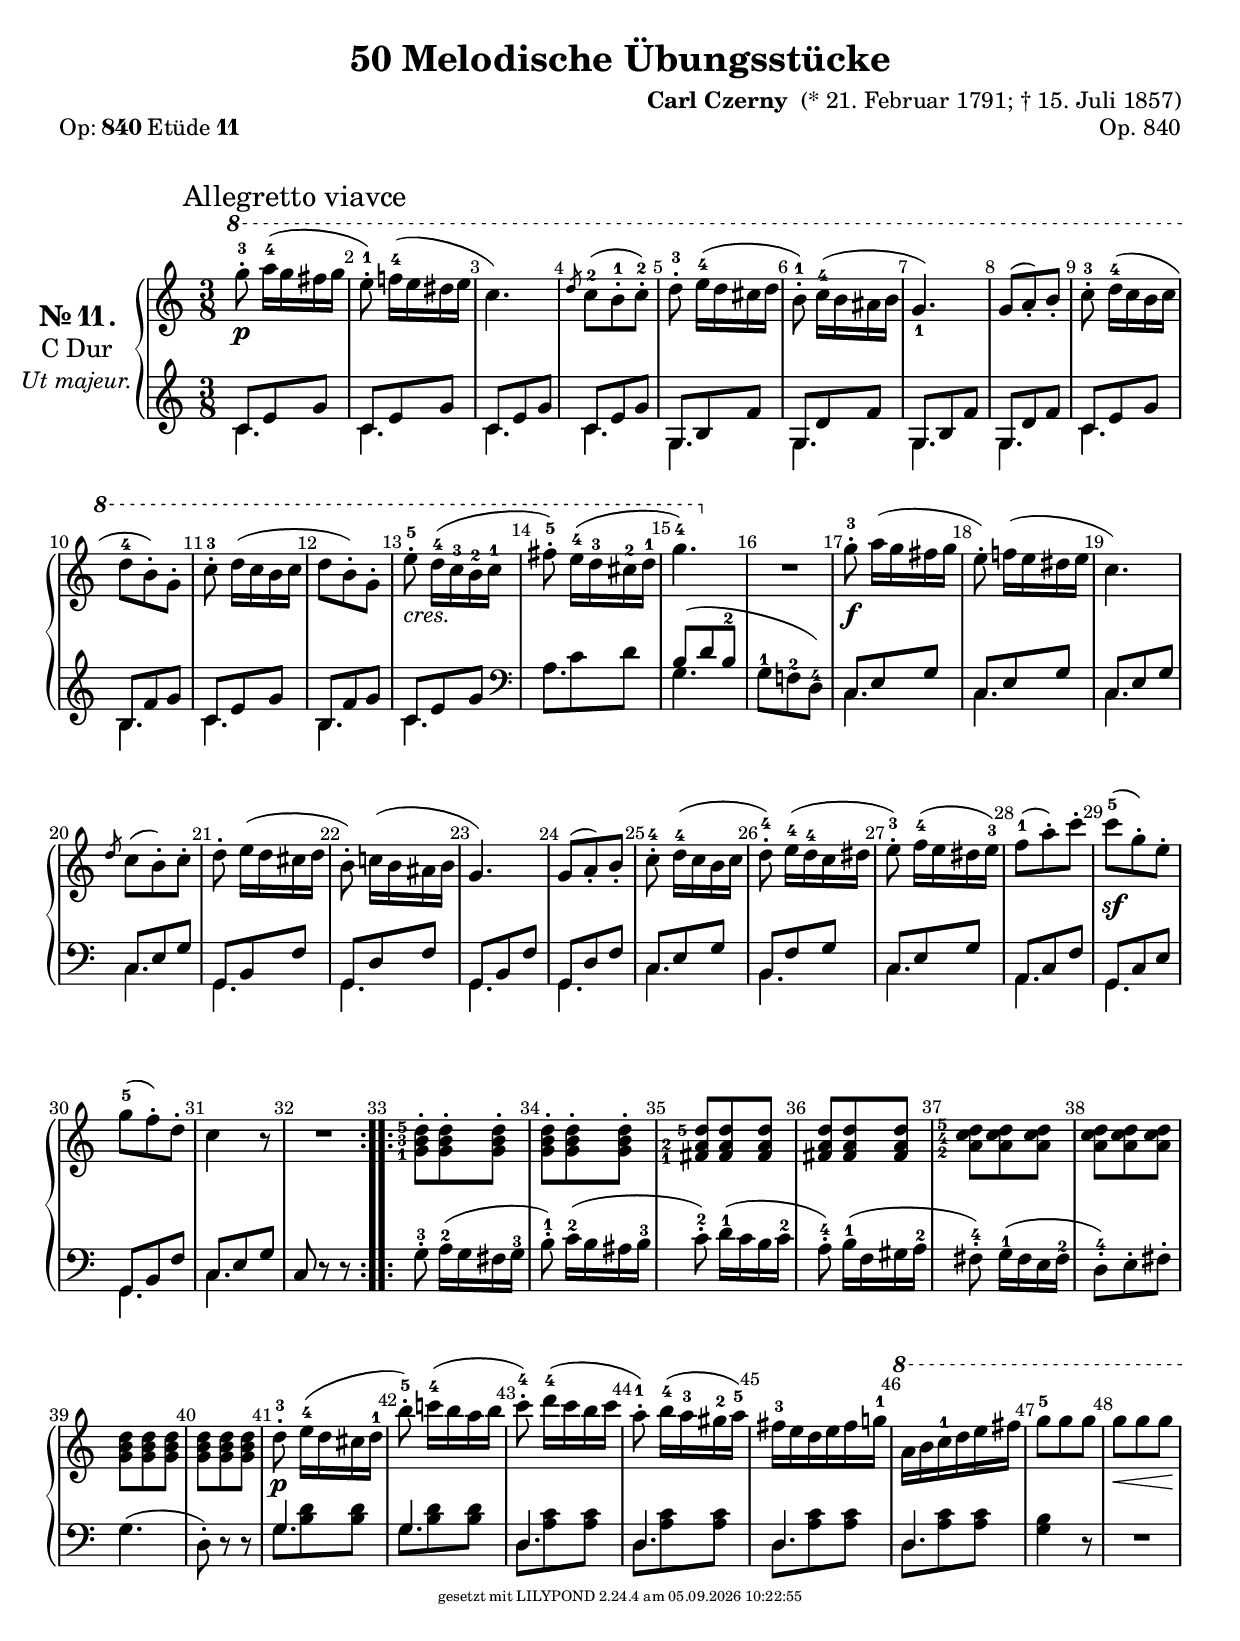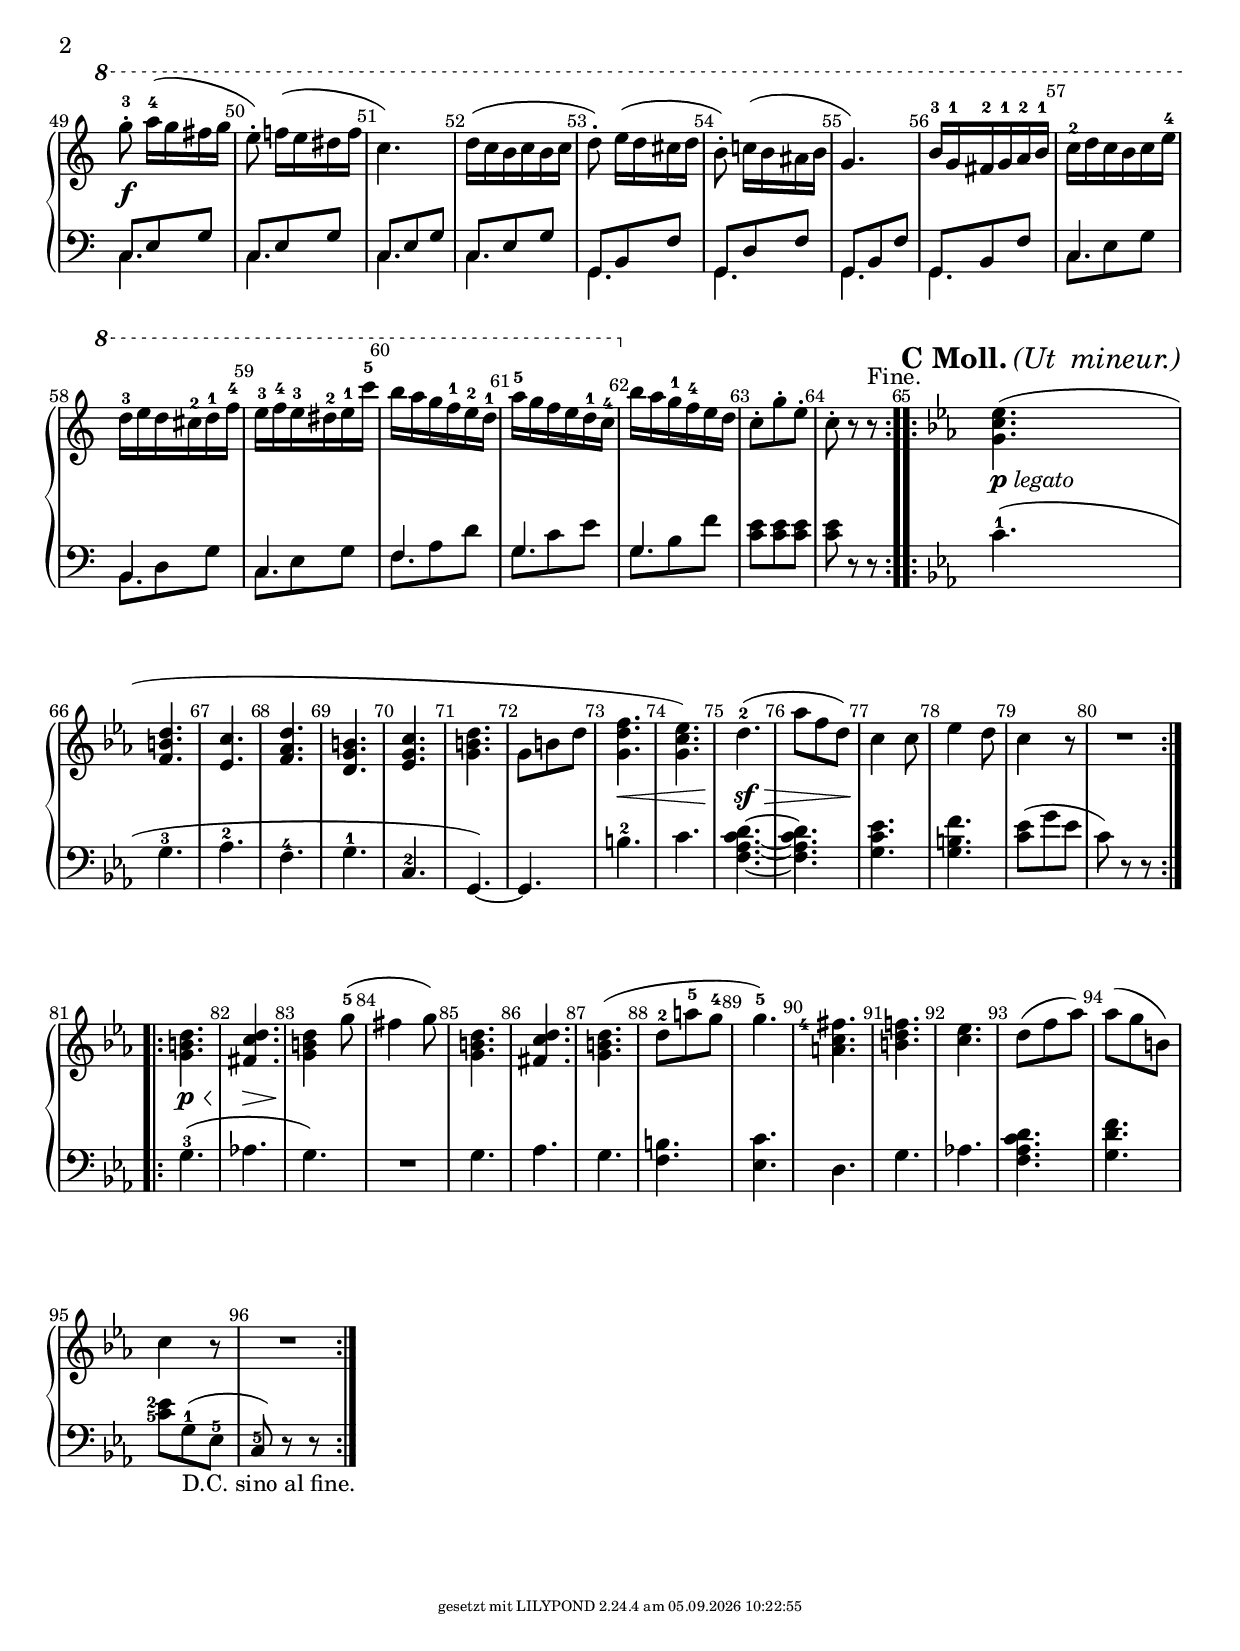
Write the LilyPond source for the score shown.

\version "2.19.37"

\language "deutsch"

\include "Papier+Layout.ly"
\version "2.19.32"

%% http://lsr.dsi.unimi.it/LSR/Item?id=654
%% http://lsr.di.unimi.it//LSR/Item?id=654
%% see also http://lilypond.org/doc/v2.18/Documentation/notation/short-repeats

%%%%%%%%%%%%%%%%%%%%%%%%%%%%%%%%%%%%%%%%%%%%%%%%%%%%%%%%%%%%%%%%%%%%%%%%%%%%%%%%%%%%%%%%%%
% LSR workaround:

%%%%%%%%%%%%%%%%%%%%%%%%%%%%%%%%%%%%%%%%%%%%%%%%%%%%%%%%%%%%%%%%%%%%%%%%%%%%%%%%%%%%%%%%%%

%% version 2013/05/11
%% for lilypond 2.18 or higher
%% last changes : - \changePitch : a single s as the last event of newnotes parameter
%%                   will give you the ending rests of the pattern (if there), and two s
%%                   also the beginning ones. If pattern ends with a note, a single
%%                   ending s will have no effects.
%%                - Is now \language independant (no more #{ c #})
%%                - new algorithm for make-notes-list, change-pitch
%%                  and has-notes? (shorter and safer)
%%
%%%%%%%%%%%%%%%%%%%%%%%%% some utility functions %%%%%%%%%%%%%%%%%%%%%

#(define (name-of music)
 (ly:music-property music 'name))

#(define (has-notes? music)
"Return true if there is at least one note in `music, false otherwise."
 (or (eq? (name-of music) 'NoteEvent)
     (let ((e (ly:music-property music 'element)))
        (and (ly:music? e)
             (has-notes? e)))
     (let loop ((es (ly:music-property music 'elements)))
        (and (pair? es)
             (or (has-notes? (car es))
                 (loop (cdr es)))))))

%% An EventChord is sometimes used as a wrapper in Lilypond, so we have to check
%% if a chord is a standard chord with notes. We could have used has-notes? but
%% this version is perhaps more efficient.
%% Optional events name like 'RestEvent can be included.
#(define (note-or-chord? music . otherEvent)
"Is music a note or a chord with notes ?"
(let ((name (name-of music)))
 (or (memq name (cons 'NoteEvent otherEvent))
     (and (eq? name 'EventChord)  ; have this chord at least one note ?
          (let loop ((es (ly:music-property music 'elements)))
             (and (pair? es)
                  (or (eq? (name-of (car es)) 'NoteEvent)
                      (loop (cdr es)))))))))

#(define (expand-q-chords music); for q chords : see chord-repetition-init.ly
(expand-repeat-chords! (list 'rhythmic-event) music))

#(define (clean-music mus)
"Try to reduce the number of sequential music"
(let ((name (ly:music-property mus 'name)))
  (cond
    ((eq? name 'SequentialMusic)
       (ly:music-set-property! mus 'elements (fold-right
          (lambda (evt prev-list)
            (if (eq? (name-of evt) 'SequentialMusic)
              (append (ly:music-property (clean-music evt) 'elements) prev-list)
              (cons (clean-music evt) prev-list)))
          '()
          (ly:music-property mus 'elements))))
    ((eq? name 'SimultaneousMusic)
       (ly:music-set-property! mus 'elements
                (map clean-music (ly:music-property mus 'elements))))
    ((memq name (list 'RelativeOctaveMusic 'UnrelativableMusic))
         (ly:music-set-property! mus 'element (clean-music
                  (ly:music-property mus 'element)))))
 mus))

%%%%%%%%%%%%%%%%%%%%%%%%%%%%% changePitch %%%%%%%%%%%%%%%%%%%%%%%%%%%%%%
#(define cPInsertInPattern (gensym))
#(define cPSamePitch (gensym))
#(define cPSamePitchEnd (gensym))
#(define cPPatternEnd (gensym))

#(define (make-notes-list music)
"Make a list with each element will be of one of these types :
  1- a note, a chord, a rest
  2- an integer, indicating the number of notes to skip in pattern ( The user will
     indicate that, by a corresponding number of skips (s or \\skip) in `newnotes 
     parameter of \\changePitch )
  3- a list of musics, to be inserted between 2 notes of pattern, and added with
     the \\insert function, inside `newnotes"
(let ((res '())     ; the list to fill
      (prev #f))
  (define (fill-notes-list evt)
    (let ((tags (ly:music-property evt 'tags))
          (name (name-of evt)))
      (cond
        ((memq cPInsertInPattern tags)             ; a music added by \insert
            (ly:music-set-property! evt 'tags
                          (delq cPInsertInPattern tags))     ; remove the tag
            (if (integer? prev)(set! res (cons prev res)))
            (set! prev (if (pair? prev)(cons evt prev)(list evt))))  ; a list
         ((memq name (list 'SkipEvent 'SkipMusic))
            (if (pair? prev)(set! res (cons prev res))) ; keep the reverse order
            (set! prev (if (integer? prev) (1+ prev) 1)))
       ; ((memq name (list 'EventChord 'NoteEvent 'RestEvent))
         ((note-or-chord? evt 'RestEvent) ; a note, a chord, or a rest
            (if (or (pair? prev)(integer? prev))(set! res (cons prev res)))
            (set! prev evt)
            (set! res (cons evt res)))
         (else
          (let ((elt (ly:music-property evt 'element))
                (elts (ly:music-property evt 'elements)))
            (if (ly:music? elt) (fill-notes-list elt))
            (if (pair? elts)(for-each fill-notes-list elts)))))))
(fill-notes-list music)
(if (or (pair? prev)(integer? prev))(set! res (cons prev res)))
(reverse res)))

%%%%%%%%%%%%  used inside the inner function change-one-note
#(define (copy-duration from to)  ; from and to as EventChord or NoteEvent
(let ((max-dur #f)); in theory, 2 notes in a chord can have a different duration
  (music-map (lambda (x)            ; get main duration from `from
              (let ((dur (ly:music-property x 'duration)))
               (if (and (ly:duration? dur)
                        (or (not max-dur)
                            (ly:duration<? max-dur dur))); take the greater
                 (set! max-dur dur))
                 x))
              from)
  (music-map (lambda (x)            ; set duration to duration of `to
               (if (ly:duration? (ly:music-property x 'duration))
                  (ly:music-set-property! x 'duration max-dur))
               x)
             to)))

#(define (copy-arti from to) ; from and to as EventChord or NoteEvent
(let* ((es-from (ly:music-property from 'elements))
       (es-to (ly:music-property to 'elements))
       (arti-from (if (null? es-from)
                    (ly:music-property from 'articulations)
                    (filter
                      (lambda(x)
                        (not (ly:duration? (ly:music-property x 'duration))))
                      es-from))))
  (if (null? es-to)                       ; NoteEvent
    (ly:music-set-property! to 'articulations
              (append (ly:music-property to 'articulations) arti-from))
    (ly:music-set-property! to 'elements  ; EventChord
              (append es-to arti-from)))
  ; copy also 'tags and 'to-relative-callback
  (ly:music-set-property! to 'tags
    (append (ly:music-property from 'tags)(ly:music-property to 'tags)))
   (if (null? es-to)
      (ly:music-set-property! to 'to-relative-callback
          (ly:music-property from 'to-relative-callback))
      (begin
        (ly:music-set-property! to 'to-relative-callback
            ly:music-sequence::event-chord-relative-callback)
        (ly:music-set-property! (car es-to) 'to-relative-callback
            (ly:music-property from 'to-relative-callback))))
    ))

%% del-arti is called for all notes but the first of a \samePitch section.
#(define (del-arti note-or-chord)
(ly:music-set-property! note-or-chord 'articulations '())
(ly:music-set-property! note-or-chord 'elements
  (filter (lambda(x)
              (and (ly:duration? (ly:music-property x 'duration))
                   (ly:music-set-property! x 'articulations '())))
          (ly:music-property note-or-chord 'elements))) ; can be empty
(music-map  ;; del all caution accidentals
  (lambda(x)(if (eq? (name-of x) 'NoteEvent) (begin
               (ly:music-set-property! x 'force-accidental #f)
               (ly:music-set-property! x 'cautionary #f)))
             x)
  note-or-chord))

#(define (change-pitch pattern newnotes)
"The scheme function of \\changePitch, `pattern and `newnotes as music."
(let ((seq-list '())           ; list of transformed patterns
      (skip-notnote-event? #f) ; #t if a \skip or an \insert is found in newnotes
      (same-pitch-section? #f) ; #t if we are in the 2nd pattern note of a\samePitch section
      ;(dummy-note #{ c4 #})    ; \language dependant -:(
      (dummy-note (make-music 'NoteEvent ; to avoid pbs with pattern without any notes
                              'duration (ly:make-duration 2 0 1) ;
                              'pitch (ly:make-pitch -1 0 0))) ;
      (pattern2 #{ $pattern \tag #cPPatternEnd s4 #}) ; to detect the end of pattern
      (last-notes-list #f))    ; buffer
 (set! seq-list (cdr  ; skip dummy notes
  ;;;;;;;;;;;;;;;;;;;;;;;;;;;;;;;;;;; loop ;;;;;;;;;;;;;;;;;;;;;;;;;;;;;;;;;;;;;;;;;;;;;;;
  (let loop ((notes-list (cons dummy-note (make-notes-list newnotes))); see make-notes-list
             (pat-list (cons dummy-note (circular-list pattern2)))
             (res '())) ; the list to fill
    (if (or (null? notes-list)(null? pat-list)) ; pat-list may be a regular list in the loop
      (reverse res)               ;;;;;; return the list in the right order
      (let ((x (car notes-list))  ;;;;;; go deeper, taking 1st elt of each lists
            (evt (ly:music-deep-copy (car pat-list))))
       (cond
       ;;;;;;;;;;;;;;;;;;;;;;;;;;;;;;;;;;;;;;;;;;;;;
        ((pair? x)                   ; x is a list of musics, added with \insert in newnotes
          (set! skip-notnote-event? #t)      ; for events between 2 pattern notes
          (set! last-notes-list notes-list)  ; for section "else" of this cond statement
          (loop (cdr notes-list) pat-list (append x res))) ; append x to res
        ;;;;;;;;;;;;;;;;;;;;;;;;;;;;;;;;;;;;;;;;;;;;
        ((note-or-chord? evt)         ; evt in pattern is a note or a chord (with notes)
          (set! last-notes-list notes-list)  ; for section "else" later
          (cond
            ((ly:music? x)  ;;;;;; the elt of notes-list is a note or a chord
               (if same-pitch-section? ; x is used several times. Copy arti of x only to the
                 (set! x (del-arti (ly:music-deep-copy x)))) ; 1st note of \samePitch section
               (copy-duration evt x)  ; evt = from, x = to
               (copy-arti evt x)
               (let ((tags (ly:music-property x 'tags)))
                 (cond               ; are we in a \samePitch section ?
                   ((memq cPSamePitch tags)    ; yes, first,remove the tag
                      (ly:music-set-property! x 'tags (delq cPSamePitch tags))
                      (set! same-pitch-section? #t)) ; then set the flag
                   ((memq cPSamePitchEnd tags) ; last note of \samePitch
                      (ly:music-set-property! x 'tags (delq cPSamePitchEnd tags))
                      (set! same-pitch-section? #f))))      ; unset the flag
               (set! skip-notnote-event? #f); stop deletion of not-notes event.
               (if same-pitch-section?
                   (loop notes-list (cdr pat-list)(cons x res))
                   (loop (cdr notes-list)(cdr pat-list)(cons x res)))) ; next new note
            ((integer? x)   ;;;;;; user want to skip over the current evt note. We also
               (set! skip-notnote-event? x) ; don't add any events bis next pattern note
               ;; (format #t "x : ~a\n" x)  ; for testing
               (cond ((= x 1)                                      ; only one s
                        (loop (cdr notes-list)(cdr pat-list) res)) ; next notes-list elt
                     (else                                         ; several successive s
                        (set-car! notes-list (1- x))               ; for the next loop
                        (loop notes-list (cdr pat-list) res))))))  ; the next evt only
        ;;;;;;;;;;;;;;;;;;;;;;;;;;;;;;;;;;;;;;;;;;;;
        ((or (ly:music-property evt 'duration #f)  ; current evt in pattern is not a note
             (not (has-notes? evt)))
           (cond ((memq cPPatternEnd (ly:music-property evt 'tags)) ; last evt of pattern
                    (let ((x (car notes-list)))
                      (if (and (integer? x)
                                (or (null? (cdr notes-list))        ; last elt ?
                                    (and (null? (cddr notes-list))  ; 2nd to last and last is
                                         (pair? (car (cdr notes-list)))))) ; a \insert section
                        (cond
                           ((= x 1)
                              (set! skip-notnote-event? x)
                              (loop (cdr notes-list) (cdr pat-list) res))
                           (else
                              (set-car! notes-list (1- x))
                              (loop notes-list (cdr pat-list) res))))
                        (loop notes-list (cdr pat-list) res))) ;; ignores evt
                  (skip-notnote-event? (loop notes-list (cdr pat-list) res))
                  (else (loop notes-list (cdr pat-list)(cons evt res)))))
        ;;;;;;;;;;;;;;;;;;;;;;;;;;;;;;;;;;;;;;;;;;;;
        (else
          (let ((e (ly:music-property evt 'element))
                (es (ly:music-property evt 'elements))
                (empty? #f)) ; don't add to res if #t
           (if (ly:music? e)
             (let ((new-e (loop notes-list (list e) '())))
               (ly:music-set-property! evt 'element
                 (case (length new-e)
                   ((0) (set! empty? #t)
                        new-e)
                   ((1)(car new-e))
                   (else (make-sequential-music new-e))))))
           (if (pair? es)
             (let ((new-es (loop notes-list es '())))
               (ly:music-set-property! evt 'elements new-es)
               (set! empty? (and empty? (null! new-es))))) ; #t if both empty

           (let ((next-new-notes (if (or same-pitch-section?
                                         (and (integer? skip-notnote-event?)
                                              (> skip-notnote-event? 1)))
                                    last-notes-list
                                    (cdr last-notes-list))))
              (if empty? (loop next-new-notes (cdr pat-list) res)
                         (loop next-new-notes (cdr pat-list) (cons evt res))))))))))))
  ;;;;;;;;;;;;;;;;;;;;;;;;;;;;;;;;;; end loop ;;;;;;;;;;;;;;;;;;;;;;;;;;;;;;;;;;;;;;;;
 (let ((relativize (lambda(m)
        (let* ((clean-newnotes (clean-music newnotes))
               (name (name-of clean-newnotes)))
            (if (memq name (list 'RelativeOctaveMusic 'UnrelativableMusic))
               (make-music name 'element m)
               m)))))
     (case (length seq-list)
        ((0) (make-music 'Music 'void #t))
        ((1) (relativize (car seq-list)))
        (else (relativize (clean-music (make-sequential-music seq-list))))))))

changePitch = #(define-music-function (pattern newnotes)
                                                          (ly:music? ly:music?)
"Change each notes in `pattern by the notes (or rests) given in `newnotes.
If count of events doesn't match, pattern is duplicated repeatedly or truncate."
(let* ((expand-q (lambda (music) (expand-repeat-chords!
			    (cons 'rhythmic-event (ly:parser-lookup '$chord-repeat-events))
			    music)))
       (pattern (expand-q pattern))
       (newnotes (expand-q newnotes)))
 (change-pitch pattern newnotes)))

%%%%%%%%%%%%%%%%%%%%%%%%%%%%%%%%%%%%%%%%%%%%%%%%%%%%%%%%%%%%%%%%%%%%%%%%%%%%%%%%
%% enhancement functions, working with \changePitch pattern newnotes

samePitch = #(define-music-function (music) (ly:music?)
"Inside the `pattern parameter of the \\changePitch function, all notes grouped 
by this function will have the same pitch, according to the current note of
`newnotes parameter of \\changePitch."
(let((not-first? #f)
     (last-note #f))
  (map-some-music
    (lambda (x)
      (cond
        ((note-or-chord? x)
           (if not-first?     ; set all pitches to the pitch of the first note
             (ly:music-set-property! x 'to-relative-callback
                (lambda (x p)                    ; set pitch to the prev value
                    (ly:prob-set-property! x 'pitch p)
                    p))
             (set! not-first? x)) ; do nothing for first note
           (ly:music-set-property! x 'tags (cons
                   cPSamePitch  ; add tag cPSamePitch to x
                   (ly:music-property x 'tags)))
           (set! last-note x)   ; save the note x
           x)
        (else #f)))
    music)
  (if last-note              ; the last saved EventChord
     (ly:music-set-property! last-note 'tags (cons
           cPSamePitchEnd    ; add cPSamePitchEnd tag, delete cPSamePitch tag
           (delq cPSamePitch (ly:music-property last-note 'tags)))))
  music))

%% this function should be no more needed, as copy-arti should avoid pbs
%% in relative mode and \samePitch
absolute = #(define-music-function (music) (ly:music?)
"Make `music unrelativable. To use inside a \\samePitch function in relative
mode."
(make-music 'UnrelativableMusic 'element music))

insert = #(define-music-function (music) (ly:music?)
"Using this function inside the `newnotes parameter of the \\changePitch
function, allow you to insert and remplace by `music, all music between one note
and his following, in the `pattern parameter of \\changePitch, ."
#{ \tag #cPInsertInPattern $music #})

%%%%%%%
#(define (n-copy n music)
(cond
  ((> n 1)(make-sequential-music
            (map (lambda (x)(ly:music-deep-copy music))
                 (make-list n))))
  ((= n 1) music)
  (else (make-music 'Music 'void #t))))

nCopy = #(define-music-function (n music)(integer? ly:music?)
(n-copy n music))

%% same effect as { \repeat unfold n s } but \nSkip works inside the `newnotes
%% parameter of \changePitch.
nSkip = #(define-music-function (n)(integer?)
"Return \\skip \\skip \\skip ... n times."
#{ \nCopy #n s #})
%%%%%%%%%%%%%%%%%%%%%%%%%%%%%%%%%%%%%%%%%%%%%%%%%%%%%%%%%%%%%%%%%%%%%%%%%%%%%%%%
%% shortcuts
% default values for patI and patII, if the user do not define
% them, before using \cPI and \cPII
% patI ={ c8. c16 }      % not \language independant
patI = #(make-music 'SequentialMusic 'elements (list
          (make-music 'NoteEvent 'duration (ly:make-duration 3 1 1)
                                 'pitch (ly:make-pitch -1 0 0))
          (make-music 'NoteEvent 'duration (ly:make-duration 4 0 1)
                                 'pitch (ly:make-pitch -1 0 0))))
% patII = { c4. c8 }
patII = #(make-music 'SequentialMusic 'elements (list
          (make-music 'NoteEvent 'duration (ly:make-duration 2 1 1)
                                 'pitch (ly:make-pitch -1 0 0))
          (make-music 'NoteEvent 'duration (ly:make-duration 3 0 1)
                                 'pitch (ly:make-pitch -1 0 0))))


cPI = #(define-music-function (newnotes) (ly:music?)
#{ \changePitch \patI $newnotes #})

cPII = #(define-music-function (newnotes) (ly:music?)
#{ \changePitch \patII $newnotes #})

#(define cP changePitch)

\paper {

  left-margin = 10
  %annotate-spacing = ##t
}
exercise ="11"
#(set-global-staff-size 20)

\header {
  composer            =       \markup { \bold "Carl Czerny" " (* 21. Februar 1791; † 15. Juli 1857)" }
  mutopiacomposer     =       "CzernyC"

  title               =       "50 Melodische Übungsstücke" %"50 Melodische Übungsstücke"
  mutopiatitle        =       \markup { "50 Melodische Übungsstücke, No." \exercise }

  opus                =       "Op. 840"
  piece               =       \markup { "Op:" \number \tiny 840 "Etüde" \number \tiny \exercise }
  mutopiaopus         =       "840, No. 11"

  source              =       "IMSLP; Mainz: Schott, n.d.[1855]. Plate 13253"
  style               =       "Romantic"
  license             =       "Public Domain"
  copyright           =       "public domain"
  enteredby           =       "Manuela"
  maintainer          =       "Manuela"
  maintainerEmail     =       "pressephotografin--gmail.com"
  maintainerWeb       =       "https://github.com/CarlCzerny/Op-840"
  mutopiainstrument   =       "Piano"
}

myPatternI = {
  c8-.\noBeam  c16 ( c16 c16 c16 c8 c8-. ) c8-.
}
myPatternII = {
  c8-.\noBeam c16 ( c16 c16 c16 c8-.\noBeam )
  c16 ( c16 c16 c16 c4. )
}
myPatternIII = {
  c8-.\noBeam  c16 ( c16 c16 c16 c8-.\noBeam )
  c16 ( c16 c16 c16 c8-.\noBeam )
  c16 ( c c c )
}
myPatternIV = { c16 ( c c c c8-.\noBeam ) }

RH= \relative c'' {
  \time 3/8
  \key c \major
  \set Staff.explicitKeySignatureVisibility = #end-of-line-invisible
  \set Timing.beamExceptions = #'()
  \set Timing.baseMoment = #(ly:make-moment 1/8)
  \set Staff.beatStructure = #'(4 )  %% abhängig vom Takt
  \set fingeringOrientations = #'(left)     %% für Akkorde!
  \override Fingering.direction = #UP      %% für Einzelnoten!
  \override Fingering.padding = #0.8
  \override Fingering.staff-padding = #'()
  \override Fingering.avoid-slur = #'inside
  \override Slur.direction = #UP
  \mark \markup "Allegretto viavce"
  \ottava #1
  g''8-3-.\noBeam \p a16-4 ( g fis g
  e8-1-.\noBeam ) f!16-4 ( e dis e
  c4. )
  \slashedGrace d8 c8-2 ( h-1-. c-2-. )
  d-3-.\noBeam e16-4 ( d cis d
  h8-1-.\noBeam ) c16-4 ( h ais h
  g4._1 )
  g8 ( a-. ) h-.
  c-3-.\noBeam d16-4 ( c h c
  d8-4 h-. ) g-.
  \changePitch \myPatternI { c-3 d c h c d h g }
  \changePitch \myPatternII {
    e'-5_\markup \italic "cres." d-4 c-3 h-2 c-1 fis-5
    e-4 d-3 cis-2 d-1 g-4
  }
  \ottava #0
  R4.
  \changePitch \myPatternII { g,-3 \f a g fis g e f! e dis e c }
  \slashedGrace d8 c8 ( h-. ) c-.
  \changePitch \myPatternII { d e d cis d h c! h ais h g }
  g8 ( a-. ) h-.
  \changePitch \myPatternIII {
    c-4 d-4 c h c d-4
    e-4 d-4 c dis e-3
    f-4 e dis e-3
  }
  f8-1 ( a-. ) c-.
  c-5 \sf ( g-. ) e-.
  g-5 ( f-. ) d-.
  c4 r8 R4. \bar ":..:"
  < g-1 h-3 d-5 >8-. q-. q-. q-. q-. q-.
  < fis-1 a-2 d-5 > q q q q q
  < a-2 c-4 d-5 > q q q q q
  < g h d > q q q q q
  d'8-3-.\noBeam \p
  \changePitch \myPatternIV {
    e-4 d cis d-1 h'-5
    c!-4 h a h c-4
    d-4 c h c a-1
  }
  h16-4 ( a-3 gis-2 a-5 )
  fis-3 e d e fis g!-1
  \ottava #1
  a h c-1 d e fis
  g8-5 g g g_\< g g\!
  \changePitch \myPatternII {
    g-3 \f a-4 g fis g e f! e dis f c
  }
  d16 ( c h c h c
  \changePitch \myPatternII {
    d ) e d cis d h c! h ais h g
  }
  h16-3 g-1 fis-2 g-1 a-2 h-1
  c-2 d c h c e-4
  d-3 e d cis-2 d-1 f-4
  e-3 f-4 e-3 dis-2 e-1 c'-5
  h a g f-1 e-2 d-1
  a'-5 g f e d-1 c-4
  \ottava #0
  h a g-1 f-4 e d
  c8-. g'-. e-. c-. r r^\markup "Fine."
  \bar ":..:"
  \key es \major
  \mark \markup { \bold "C Moll." \italic "(Ut" \italic " mineur.)" }
  < g c es >4._\markup { \dynamic p \italic "legato" }
  ( < f h d > < es c' > < f as d > < d g h >
  < es g c > < g h d >
  g8 h d
  < g, d' f >4._\< < g c es >
  )
  d'-2 \sf_\> ( as'8 f d\! )
  c4 c8 es4 d8 c4 r8 R4.
  \bar ":..:" \break
  < g h d >4. \p _\< < fis c' d >_\> < g h d >4\! g'8-5 (
  fis4 g8 ) q4.
  < fis, c' d > < g h d > ( d'8-2 a'-5 g-4 g4.-5 )
  < a, c fis-4 > < h! d f! > < c es >
  d8 ( f as ) as ( g h,! ) c4 r8 R4. \bar ":..:"
}

LH = \relative c' {
  \clef bass
  \key c \major
  \set Staff.explicitKeySignatureVisibility = #end-of-line-invisible
  \set fingeringOrientations = #'(left) %% für Akkorde!
  \override Fingering.direction = #UP  %% für Einzelnoten!
  \override Fingering.padding = #0.2
  \override Fingering.staff-padding = #'()
  \override Fingering.avoid-slur = #'inside
  %\override Slur.direction = #UP
  \set Timing.beamExceptions = #'()
  \set Timing.baseMoment = #(ly:make-moment 1/8)
  \set Staff.beatStructure = #'(3 )  %% abhängig vom Takt

  \clef treble
  <<
    {
      \voiceOne
      \mergeDifferentlyHeadedOn
      \mergeDifferentlyDottedOn
      \set fingeringOrientations = #'(left)   %% Akkorde
      \override Fingering.direction = #UP %% Einzelnoten
      \override Fingering.padding = #0.2
      \override Fingering.staff-padding = #'()
      \override Fingering.avoid-slur = #'inside
      \override Slur.direction = #UP
      \set Timing.beamExceptions = #'()
      \set Timing.baseMoment = #(ly:make-moment 1/8)
      \set Staff.beatStructure = #'(3 )  %% abhängig vom Takt
      c8 e
      g c, e g c, e g c, e g
      g, h f' g, d' f
      g, h f' g, d' f
      c e g h, f' g
      c, e g h, f' g
      c, e g
      \clef bass
      \stemDown a, c d \stemUp
      h ( d h-2
      \stemDown g-1 f!-2 d-4 )
      \stemUp
      c e g c, e g c, e g c, e g
      g, h f' g, d' f
      g, h f' g, d' f
      c e g h, f' g
      c, e g a, c f
      g, c e g, h f'
      c e g
      c, d8\rest d8\rest
    } \\ {
      \voiceTwo
      \set fingeringOrientations = #'(left)   %% Akkorde
      \override Fingering.direction = #DOWN %% Einzelnoten
      \override Fingering.padding = #0.2
      \override Fingering.staff-padding = #'()
      \override Fingering.avoid-slur = #'inside
      \override Slur.direction = #DOWN
      \set Timing.beamExceptions = #'()
      \set Timing.baseMoment = #(ly:make-moment 1/8)
      \set Staff.beatStructure = #'(3 )  %% abhängig vom Takt
      c'='4. c c c
      g g g g
      c h c h c
      a g s c, c c c g g g g c h c a g g c
    }
  >>
  g'8-3-.\noBeam
  \changePitch \myPatternIV {
    a-2 g fis g-3 h-1
    c-2 h ais h-3 c-2
    d-1 c h c-2 a-4
    h-1 f gis a-2 fis-4
    g-1 fis e fis-2 d-4 [
  } e-. fis-. ]
  g4. ( d8-. ) r r
  <<
    {
      \voiceOne
      \mergeDifferentlyHeadedOn
      \mergeDifferentlyDottedOn
      \set fingeringOrientations = #'(left)   %% Akkorde
      \override Fingering.direction = #UP %% Einzelnoten
      \override Fingering.padding = #0.2
      \override Fingering.staff-padding = #'()
      \override Fingering.avoid-slur = #'inside
      \override Slur.direction = #UP
      \set Timing.beamExceptions = #'()
      \set Timing.baseMoment = #(ly:make-moment 1/8)
      \set Staff.beatStructure = #'(3 )  %% abhängig vom Takt
      g4. g d d d d s
    } \\ {
      \voiceTwo
      \set fingeringOrientations = #'(left)   %% Akkorde
      \override Fingering.direction = #DOWN %% Einzelnoten
      \override Fingering.padding = #0.2
      \override Fingering.staff-padding = #'()
      \override Fingering.avoid-slur = #'inside
      \override Slur.direction = #DOWN
      \set Timing.beamExceptions = #'()
      \set Timing.baseMoment = #(ly:make-moment 1/8)
      \set Staff.beatStructure = #'(3 )  %% abhängig vom Takt
      g=8 < h d > q
      g q q
      d < a' c > q d, q q d q q d q q
      < g h >4 d8\rest
    }
  >>
  R4.
  <<
    {
      \voiceOne
      \mergeDifferentlyHeadedOn
      \mergeDifferentlyDottedOn
      \set fingeringOrientations = #'(left)   %% Akkorde
      \override Fingering.direction = #UP %% Einzelnoten
      \override Fingering.padding = #0.2
      \override Fingering.staff-padding = #'()
      \override Fingering.avoid-slur = #'inside
      \override Slur.direction = #UP
      \set Timing.beamExceptions = #'()
      \set Timing.baseMoment = #(ly:make-moment 1/8)
      \set Staff.beatStructure = #'(3 )  %% abhängig vom Takt
      c8 e g c, e g c, e g c, e g
      g, h f' g, d' f g, h f' g, h f'
      \stemDown
      c e g h, d g c, e g f a d
      g, c e g, h f'
      < c e > q q q d,8\rest d8\rest
    } \\ {
      \voiceTwo
      \set fingeringOrientations = #'(left)   %% Akkorde
      \override Fingering.direction = #DOWN %% Einzelnoten
      \override Fingering.padding = #0.2
      \override Fingering.staff-padding = #'()
      \override Fingering.avoid-slur = #'inside
      \override Slur.direction = #DOWN
      \set Timing.beamExceptions = #'()
      \set Timing.baseMoment = #(ly:make-moment 1/8)
      \set Staff.beatStructure = #'(3 )  %% abhängig vom Takt
      c=4. c c c
      g g g g
      \stemUp
      c h c f g g
    }
  >>
  \key es \major
  c4.-1 ( g-3 as-2 f-4 g-1 c,-2 g~) g
  h'-2 c
  < f,~ as~ c~ d~> q
  < g c es > < g h f' >
  < c es >8 ( g' es c ) r r
  g4.-3 ( as! g ) R4. g
  as g < f h > < es c' > d g as!
  < f as c d > < g d' f >
  < c-5 es-2 >8 g-1_\markup "D.C. sino al fine." ( es-5 c-5 ) r
  r
}

\score
{
  \new PianoStaff \with {
    instrumentName = \markup {
      \center-column {
        \line {
          \bold \huge { "№" }
          \number { \exercise "." }
        }
        \line \large { C Dur }
        \italic \line { Ut majeur. }
      }
    }
    shortInstrumentName = ""
  }
  <<
    \new Staff="Discant"
    \with
    {
      \consists "Bar_number_engraver"
      \override BarNumber.padding = #0
      \override BarNumber.self-alignment-X = #CENTER
      \override BarNumber.break-visibility = #end-of-line-invisible
      \override Slur.outside-staff-priority = #150
    }
    {
      <<
        \RH
      >>
    }
    \new Staff="Bass" {
      \LH
    }
  >>
  \layout {
    ragged-last-bottom = ##t
    ragged-last = ##t
    ragged-right = ##f
    ragged-bottom = ##t
    left-margin = #10
    line-width = #190
  }
  %\midi { }
}
